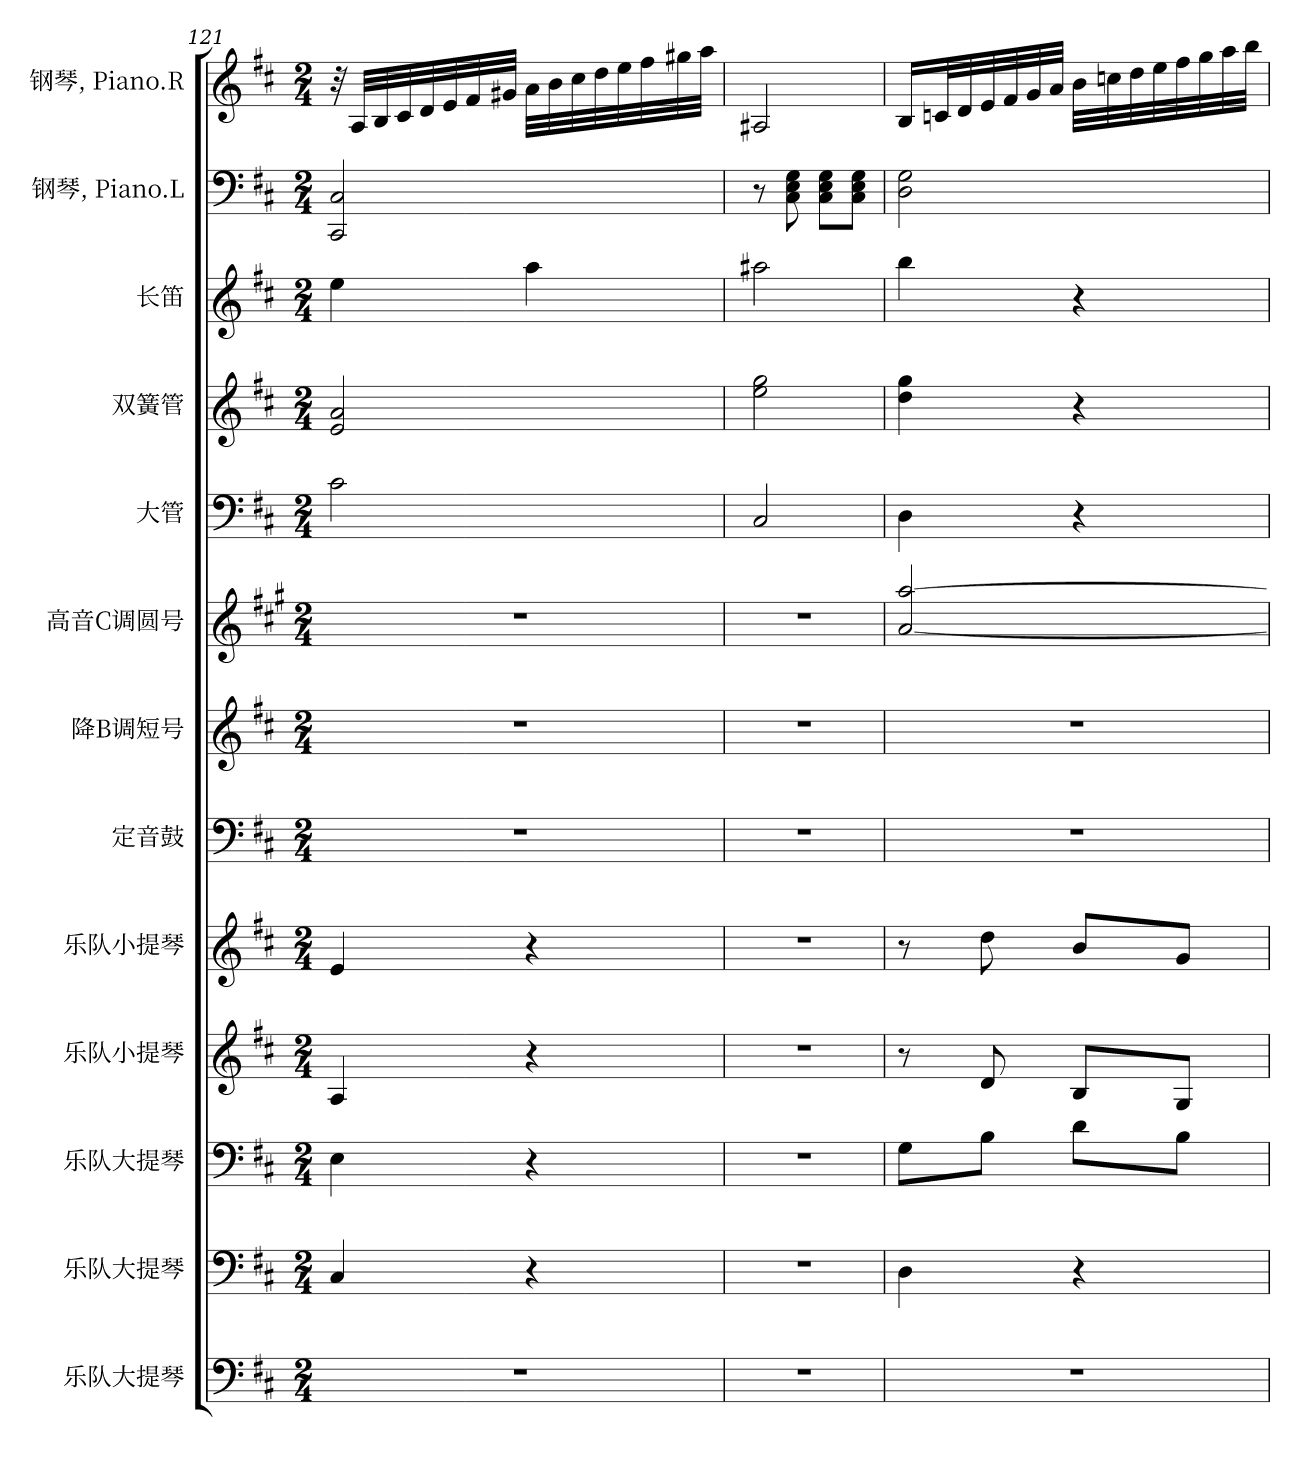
**kern	**kern	**kern	**kern	**kern	**kern	**kern	**kern	**kern	**kern	**kern	**kern	**kern
*part13	*part12	*part11	*part10	*part9	*part8	*part7	*part6	*part5	*part4	*part3	*part2	*part1
*staff13	*staff12	*staff11	*staff10	*staff9	*staff8	*staff7	*staff6	*staff5	*staff4	*staff3	*staff2	*staff1
*I"乐队大提琴	*I"乐队大提琴	*I"乐队大提琴	*I"乐队小提琴	*I"乐队小提琴	*I"定音鼓	*I"降B调短号	*I"高音C调圆号	*I"大管	*I"双簧管	*I"长笛	*I"钢琴, Piano.L	*I"钢琴, Piano.R
*	*	*	*	*	*	*	*	*	*	*	*I'Pno.	*I'Pno.
*clefF4	*clefF4	*clefF4	*clefG2	*clefG2	*clefF4	*clefG2	*clefG2	*clefF4	*clefG2	*clefG2	*clefF4	*clefG2
*	*	*	*	*	*	*ITrd1c2	*ITrd4c7	*	*	*	*	*
*k[f#c#]	*k[f#c#]	*k[f#c#]	*k[f#c#]	*k[f#c#]	*k[f#c#]	*k[]	*k[f#c#]	*k[f#c#]	*k[f#c#]	*k[f#c#]	*k[f#c#]	*k[f#c#]
*M2/4	*M2/4	*M2/4	*M2/4	*M2/4	*M2/4	*M2/4	*M2/4	*M2/4	*M2/4	*M2/4	*M2/4	*M2/4
=121	=121	=121	=121	=121	=121	=121	=121	=121	=121	=121	=121	=121
2r	4C#/	4E\	4A/	4e/	2r	2r	2r	2c#\	2e/ 2a/	4ee\	2CC#/ 2C#/	32r
.	.	.	.	.	.	.	.	.	.	.	.	32A/LLL
.	.	.	.	.	.	.	.	.	.	.	.	32B/
.	.	.	.	.	.	.	.	.	.	.	.	32c#/
.	.	.	.	.	.	.	.	.	.	.	.	32d/
.	.	.	.	.	.	.	.	.	.	.	.	32e/
.	.	.	.	.	.	.	.	.	.	.	.	32f#/
.	.	.	.	.	.	.	.	.	.	.	.	32g#X/JJJ
.	4r	4r	4r	4r	.	.	.	.	.	4aa\	.	32a\LLL
.	.	.	.	.	.	.	.	.	.	.	.	32b\
.	.	.	.	.	.	.	.	.	.	.	.	32cc#\
.	.	.	.	.	.	.	.	.	.	.	.	32dd\
.	.	.	.	.	.	.	.	.	.	.	.	32ee\
.	.	.	.	.	.	.	.	.	.	.	.	32ff#\
.	.	.	.	.	.	.	.	.	.	.	.	32gg#X\
.	.	.	.	.	.	.	.	.	.	.	.	32aa\JJJ
!!LO:PB:g=z
=122	=122	=122	=122	=122	=122	=122	=122	=122	=122	=122	=122	=122
2r	2r	2r	2r	2r	2r	2r	2r	2C#/	2ee\ 2gg\	2aa#X\	8r	2A#X/
.	.	.	.	.	.	.	.	.	.	.	8C#\ 8E\ 8G\	.
.	.	.	.	.	.	.	.	.	.	.	8C#\ 8E\ 8G\L	.
.	.	.	.	.	.	.	.	.	.	.	8C#\ 8E\ 8G\J	.
=123	=123	=123	=123	=123	=123	=123	=123	=123	=123	=123	=123	=123
2r	4D\	8G\L	8r	8r	2r	2r	[2d/ [2dd/	4D\	4dd\ 4gg\	4bb\	2D\ 2G\	16B/LL
.	.	.	.	.	.	.	.	.	.	.	.	32cn/L
.	.	.	.	.	.	.	.	.	.	.	.	32d/
.	.	8B\J	8d/	8dd\	.	.	.	.	.	.	.	32e/
.	.	.	.	.	.	.	.	.	.	.	.	32f#/
.	.	.	.	.	.	.	.	.	.	.	.	32g/
.	.	.	.	.	.	.	.	.	.	.	.	32a/JJJ
.	4r	8d\L	8B/L	8b/L	.	.	.	4r	4r	4r	.	32b\LLL
.	.	.	.	.	.	.	.	.	.	.	.	32ccn\
.	.	.	.	.	.	.	.	.	.	.	.	32dd\
.	.	.	.	.	.	.	.	.	.	.	.	32ee\
.	.	8B\J	8G/J	8g/J	.	.	.	.	.	.	.	32ff#\
.	.	.	.	.	.	.	.	.	.	.	.	32gg\
.	.	.	.	.	.	.	.	.	.	.	.	32aa\
.	.	.	.	.	.	.	.	.	.	.	.	32bb\JJJ
=	=	=	=	=	=	=	=	=	=	=	=	=
*-	*-	*-	*-	*-	*-	*-	*-	*-	*-	*-	*-	*-
